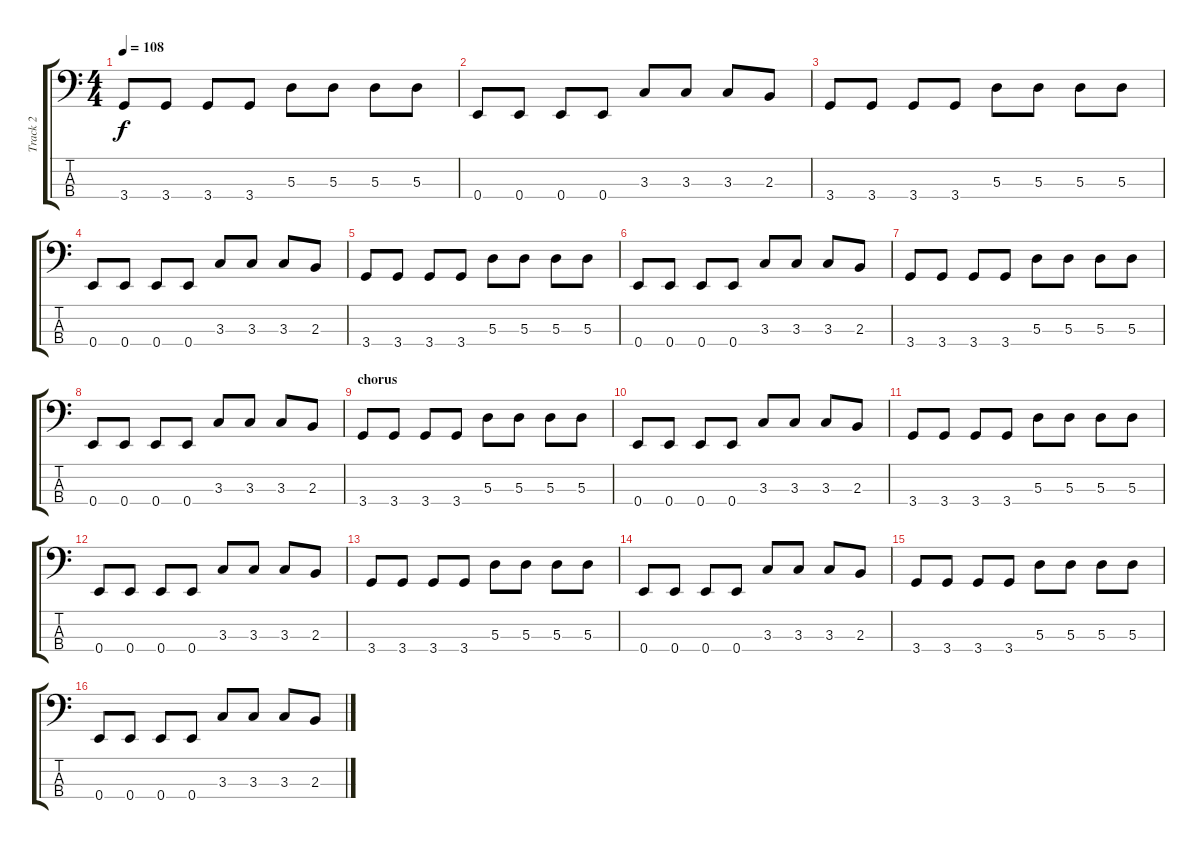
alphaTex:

\track ("Track 2" "Track 2") {instrument electricbasspick}
\staff {score tabs}
\tuning (G2 D2 A1 E1) {hide}
\ts (4 4)
\tempo 108
\clef f4
\ks c
3.4.8{dy f} 3.4.8 3.4.8 3.4.8 5.3.8 5.3.8 5.3.8 5.3.8 |
0.4.8 0.4.8 0.4.8 0.4.8 3.3.8 3.3.8 3.3.8 2.3.8 |
3.4.8 3.4.8 3.4.8 3.4.8 5.3.8 5.3.8 5.3.8 5.3.8 |
0.4.8 0.4.8 0.4.8 0.4.8 3.3.8 3.3.8 3.3.8 2.3.8 |
3.4.8 3.4.8 3.4.8 3.4.8 5.3.8 5.3.8 5.3.8 5.3.8 |
0.4.8 0.4.8 0.4.8 0.4.8 3.3.8 3.3.8 3.3.8 2.3.8 |
3.4.8 3.4.8 3.4.8 3.4.8 5.3.8 5.3.8 5.3.8 5.3.8 |
0.4.8 0.4.8 0.4.8 0.4.8 3.3.8 3.3.8 3.3.8 2.3.8 |
\section ("" "chorus")
3.4.8 3.4.8 3.4.8 3.4.8 5.3.8 5.3.8 5.3.8 5.3.8 |
0.4.8 0.4.8 0.4.8 0.4.8 3.3.8 3.3.8 3.3.8 2.3.8 |
3.4.8 3.4.8 3.4.8 3.4.8 5.3.8 5.3.8 5.3.8 5.3.8 |
0.4.8 0.4.8 0.4.8 0.4.8 3.3.8 3.3.8 3.3.8 2.3.8 |
3.4.8 3.4.8 3.4.8 3.4.8 5.3.8 5.3.8 5.3.8 5.3.8 |
0.4.8 0.4.8 0.4.8 0.4.8 3.3.8 3.3.8 3.3.8 2.3.8 |
3.4.8 3.4.8 3.4.8 3.4.8 5.3.8 5.3.8 5.3.8 5.3.8 |
0.4.8 0.4.8 0.4.8 0.4.8 3.3.8 3.3.8 3.3.8 2.3.8
